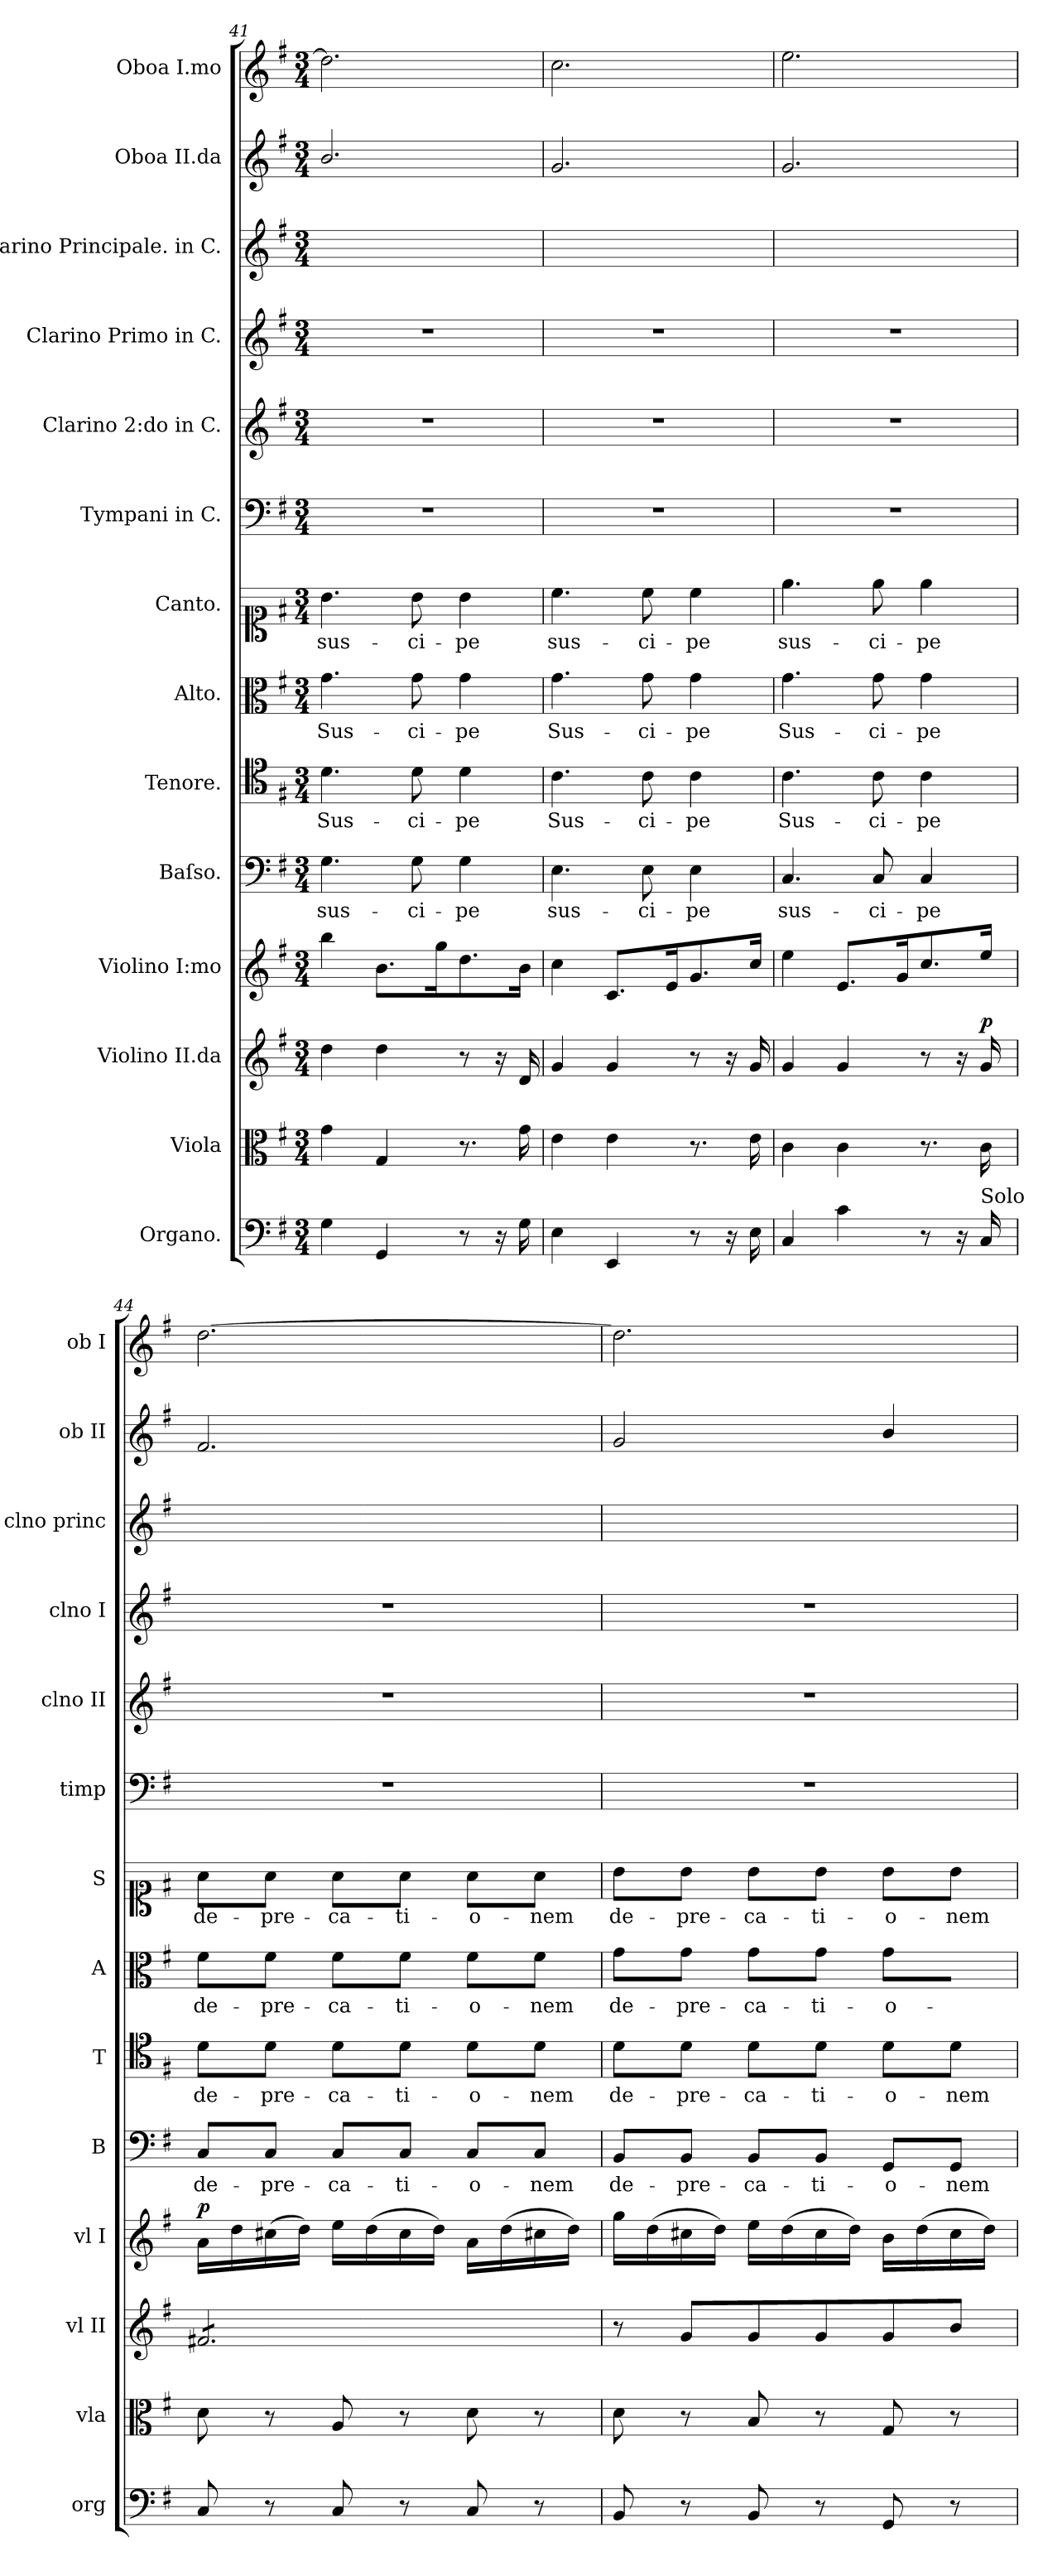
**kern	**kern	**dynam	**kern	**dynam	**kern	**dynam	**kern	**text	**dynam	**kern	**text	**dynam	**kern	**text	**dynam	**kern	**text	**dynam	**kern	**kern	**kern	**kern	**kern	**dynam	**kern
*part14	*part13	*part13	*part12	*part12	*part11	*part11	*part10	*part10	*part10	*part9	*part9	*part9	*part8	*part8	*part8	*part7	*part7	*part7	*part6	*part5	*part4	*part3	*part2	*part2	*part1
*staff14	*staff13	*staff13	*staff12	*staff12	*staff11	*staff11	*staff10	*staff10	*staff10	*staff9	*staff9	*staff9	*staff8	*staff8	*staff8	*staff7	*staff7	*staff7	*staff6	*staff5	*staff4	*staff3	*staff2	*staff2	*staff1
*I"Organo.	*I"Viola	*	*I"Violino II.da	*	*I"Violino I:mo	*	*I"Baſso.	*	*	*I"Tenore.	*	*	*I"Alto.	*	*	*I"Canto.	*	*	*I"Tympani in C.	*I"Clarino 2:do in C.	*I"Clarino Primo in C.	*I"Clarino Principale. in C.	*I"Oboa II.da	*	*I"Oboa I.mo
*I'org	*I'vla	*	*I'vl II	*	*I'vl I	*	*I'B	*	*	*I'T	*	*	*I'A	*	*	*I'S	*	*	*I'timp	*I'clno II	*I'clno I	*I'clno princ	*I'ob II	*	*I'ob I
*clefF4	*clefC3	*	*clefG2	*	*clefG2	*	*clefF4	*	*	*clefC4	*	*	*clefC3	*	*	*clefC1	*	*	*clefF4	*clefG2	*clefG2	*clefG2	*clefG2	*	*clefG2
*k[f#]	*k[f#]	*	*k[f#]	*	*k[f#]	*	*k[f#]	*	*	*k[f#]	*	*	*k[f#]	*	*	*k[f#]	*	*	*k[f#]	*k[f#]	*k[f#]	*k[f#]	*k[f#]	*	*k[f#]
*e:	*e:	*	*e:	*	*e:	*	*e:	*	*	*e:	*	*	*e:	*	*	*e:	*	*	*e:	*e:	*e:	*e:	*e:	*	*e:
*M3/4	*M3/4	*	*M3/4	*	*M3/4	*	*M3/4	*	*	*M3/4	*	*	*M3/4	*	*	*M3/4	*	*	*M3/4	*M3/4	*M3/4	*M3/4	*M3/4	*	*M3/4
=41	=41	=41	=41	=41	=41	=41	=41	=41	=41	=41	=41	=41	=41	=41	=41	=41	=41	=41	=41	=41	=41	=41	=41	=41	=41
!	!	!	!	!	!	!	!	!LO:LY:i	!	!	!LO:LY:i	!	!	!	!	!	!LO:LY:i	!	!	!	!	!	!	!	!
4G\	4g\	.	4dd\	.	4bb\	.	4.G\	sus-	.	4.d\	Sus-	.	4.g\	Sus-	.	4.b\	sus-	.	2.r	2.r	2.r	2.ryy	2.b/	.	2.dd\]
4GG/	4G/	.	4dd\	.	8.b\L	.	.	.	.	.	.	.	.	.	.	.	.	.	.	.	.	.	.	.	.
!	!	!	!	!	!	!	!	!LO:LY:i	!	!	!LO:LY:i	!	!	!	!	!	!LO:LY:i	!	!	!	!	!	!	!	!
.	.	.	.	.	.	.	8G\	-ci-	.	8d\	-ci-	.	8g\	-ci-	.	8b\	-ci-	.	.	.	.	.	.	.	.
.	.	.	.	.	16gg\K	.	.	.	.	.	.	.	.	.	.	.	.	.	.	.	.	.	.	.	.
!	!	!	!	!	!	!	!	!LO:LY:i	!	!	!LO:LY:i	!	!	!	!	!	!LO:LY:i	!	!	!	!	!	!	!	!
8r	8.r	.	8r	.	8.dd\	.	4G\	-pe	.	4d\	-pe	.	4g\	-pe	.	4b\	-pe	.	.	.	.	.	.	.	.
16r	.	.	16r	.	.	.	.	.	.	.	.	.	.	.	.	.	.	.	.	.	.	.	.	.	.
16G\	16g\	.	16d/	.	16b\Jk	.	.	.	.	.	.	.	.	.	.	.	.	.	.	.	.	.	.	.	.
=42	=42	=42	=42	=42	=42	=42	=42	=42	=42	=42	=42	=42	=42	=42	=42	=42	=42	=42	=42	=42	=42	=42	=42	=42	=42
!	!	!	!	!	!	!	!	!LO:LY:i	!	!	!LO:LY:i	!	!	!LO:LY:i	!	!	!LO:LY:i	!	!	!	!	!	!	!	!
4E\	4e\	.	4g/	.	4cc\	.	4.E\	sus-	.	4.c\	Sus-	.	4.g\	Sus-	.	4.cc\	sus-	.	2.r	2.r	2.r	2.ryy	2.g/	.	2.cc\
4EE/	4e\	.	4g/	.	8.c/L	.	.	.	.	.	.	.	.	.	.	.	.	.	.	.	.	.	.	.	.
!	!	!	!	!	!	!	!	!LO:LY:i	!	!	!LO:LY:i	!	!	!LO:LY:i	!	!	!LO:LY:i	!	!	!	!	!	!	!	!
.	.	.	.	.	.	.	8E\	-ci-	.	8c\	-ci-	.	8g\	-ci-	.	8cc\	-ci-	.	.	.	.	.	.	.	.
.	.	.	.	.	16e/K	.	.	.	.	.	.	.	.	.	.	.	.	.	.	.	.	.	.	.	.
!	!	!	!	!	!	!	!	!LO:LY:i	!	!	!LO:LY:i	!	!	!LO:LY:i	!	!	!LO:LY:i	!	!	!	!	!	!	!	!
8r	8.r	.	8r	.	8.g/	.	4E\	-pe	.	4c\	-pe	.	4g\	-pe	.	4cc\	-pe	.	.	.	.	.	.	.	.
16r	.	.	16r	.	.	.	.	.	.	.	.	.	.	.	.	.	.	.	.	.	.	.	.	.	.
16E\	16e\	.	16g/	.	16cc/Jk	.	.	.	.	.	.	.	.	.	.	.	.	.	.	.	.	.	.	.	.
=43	=43	=43	=43	=43	=43	=43	=43	=43	=43	=43	=43	=43	=43	=43	=43	=43	=43	=43	=43	=43	=43	=43	=43	=43	=43
!	!	!	!	!	!	!	!	!LO:LY:i	!	!	!LO:LY:i	!	!	!LO:LY:i	!	!	!LO:LY:i	!	!	!	!	!	!	!	!
4C/	4c\	.	4g/	.	4ee\	.	4.C/	sus-	.	4.c\	Sus-	.	4.g\	Sus-	.	4.ee\	sus-	.	2.r	2.r	2.r	2.ryy	2.g/	.	2.ee\
4c\	4c\	.	4g/	.	8.e/L	.	.	.	.	.	.	.	.	.	.	.	.	.	.	.	.	.	.	.	.
!	!	!	!	!	!	!	!	!LO:LY:i	!	!	!LO:LY:i	!	!	!LO:LY:i	!	!	!LO:LY:i	!	!	!	!	!	!	!	!
.	.	.	.	.	.	.	8C/	-ci-	.	8c\	-ci-	.	8g\	-ci-	.	8ee\	-ci-	.	.	.	.	.	.	.	.
.	.	.	.	.	16g/K	.	.	.	.	.	.	.	.	.	.	.	.	.	.	.	.	.	.	.	.
!	!	!	!	!	!	!	!	!LO:LY:i	!	!	!LO:LY:i	!	!	!LO:LY:i	!	!	!LO:LY:i	!	!	!	!	!	!	!	!
8r	8.r	.	8r	.	8.cc/	.	4C/	-pe	.	4c\	-pe	.	4g\	-pe	.	4ee\	-pe	.	.	.	.	.	.	.	.
16r	.	.	16r	.	.	.	.	.	.	.	.	.	.	.	.	.	.	.	.	.	.	.	.	.	.
!LO:TX:a:t=Solo	!	!	!	!	!	!	!	!	!	!	!	!	!	!	!	!	!	!	!	!	!	!	!	!	!
!	!	!	!	!LO:DY:a	!	!	!	!	!	!	!	!	!	!	!	!	!	!	!	!	!	!	!	!	!
16C/	16c\	.	16g/	p	16ee/Jk	.	.	.	.	.	.	.	.	.	.	.	.	.	.	.	.	.	.	.	.
=44	=44	=44	=44	=44	=44	=44	=44	=44	=44	=44	=44	=44	=44	=44	=44	=44	=44	=44	=44	=44	=44	=44	=44	=44	=44
!	!	!LO:DY:b	!	!	!	!LO:DY:a	!	!	!LO:DY:a	!	!	!LO:DY:a	!	!	!LO:DY:a	!	!	!LO:DY:a	!	!	!	!	!	!	!
*	*	*	*tremolo	*	*	*	*	*	*	*	*	*	*	*	*	*	*	*	*	*	*	*	*	*	*
8C/	8d\	po.	8f#X/L	.	16a\LL	p	8C/L	de-	po	8d\L	de-	po	8f#\L	de-	po	8a\L	de-	po	2.r	2.r	2.r	2.ryy	2.f#/	p&colon;	[2.dd\
.	.	.	.	.	16dd\	.	.	.	.	.	.	.	.	.	.	.	.	.	.	.	.	.	.	.	.
8r	8r	.	8f#X/	.	(16cc#X\	.	8C/J	-pre-	.	8d\J	-pre-	.	8f#\J	-pre-	.	8a\J	-pre-	.	.	.	.	.	.	.	.
.	.	.	.	.	16dd\JJ)	.	.	.	.	.	.	.	.	.	.	.	.	.	.	.	.	.	.	.	.
8C/	8A/	.	8f#X/	.	16ee\LL	.	8C/L	-ca-	.	8d\L	-ca-	.	8f#\L	-ca-	.	8a\L	-ca-	.	.	.	.	.	.	.	.
.	.	.	.	.	(16dd\	.	.	.	.	.	.	.	.	.	.	.	.	.	.	.	.	.	.	.	.
8r	8r	.	8f#X/	.	16cc#\	.	8C/J	-ti-	.	8d\J	-ti-	.	8f#\J	-ti-	.	8a\J	-ti-	.	.	.	.	.	.	.	.
.	.	.	.	.	16dd\JJ)	.	.	.	.	.	.	.	.	.	.	.	.	.	.	.	.	.	.	.	.
8C/	8d\	.	8f#X/	.	16a\LL	.	8C/L	-o-	.	8d\L	-o-	.	8f#\L	-o-	.	8a\L	-o-	.	.	.	.	.	.	.	.
.	.	.	.	.	(16dd\	.	.	.	.	.	.	.	.	.	.	.	.	.	.	.	.	.	.	.	.
8r	8r	.	8f#X/J	.	16cc#X\	.	8C/J	-nem	.	8d\J	-nem	.	8f#\J	-nem	.	8a\J	-nem	.	.	.	.	.	.	.	.
*	*	*	*Xtremolo	*	*	*	*	*	*	*	*	*	*	*	*	*	*	*	*	*	*	*	*	*	*
.	.	.	.	.	16dd\JJ)	.	.	.	.	.	.	.	.	.	.	.	.	.	.	.	.	.	.	.	.
=45	=45	=45	=45	=45	=45	=45	=45	=45	=45	=45	=45	=45	=45	=45	=45	=45	=45	=45	=45	=45	=45	=45	=45	=45	=45
!	!	!	!	!	!	!	!	!LO:LY:i	!	!	!LO:LY:i	!	!	!LO:LY:i	!	!	!LO:LY:i	!	!	!	!	!	!	!	!
8BB/	8d\	.	8r	.	16gg\LL	.	8BB/L	de-	.	8d\L	de-	.	8g\L	de-	.	8b\L	de-	.	2.r	2.r	2.r	2.ryy	2g/	.	2.dd\]
.	.	.	.	.	(16dd\	.	.	.	.	.	.	.	.	.	.	.	.	.	.	.	.	.	.	.	.
!	!	!	!	!	!	!	!	!LO:LY:i	!	!	!LO:LY:i	!	!	!LO:LY:i	!	!	!LO:LY:i	!	!	!	!	!	!	!	!
8r	8r	.	8g/L	.	16cc#X\	.	8BB/J	-pre-	.	8d\J	-pre-	.	8g\J	-pre-	.	8b\J	-pre-	.	.	.	.	.	.	.	.
.	.	.	.	.	16dd\JJ)	.	.	.	.	.	.	.	.	.	.	.	.	.	.	.	.	.	.	.	.
!	!	!	!	!	!	!	!	!LO:LY:i	!	!	!LO:LY:i	!	!	!LO:LY:i	!	!	!LO:LY:i	!	!	!	!	!	!	!	!
8BB/	8B/	.	8g/	.	16ee\LL	.	8BB/L	-ca-	.	8d\L	-ca-	.	8g\L	-ca-	.	8b\L	-ca-	.	.	.	.	.	.	.	.
.	.	.	.	.	(16dd\	.	.	.	.	.	.	.	.	.	.	.	.	.	.	.	.	.	.	.	.
!	!	!	!	!	!	!	!	!LO:LY:i	!	!	!LO:LY:i	!	!	!LO:LY:i	!	!	!LO:LY:i	!	!	!	!	!	!	!	!
8r	8r	.	8g/	.	16cc#\	.	8BB/J	-ti-	.	8d\J	-ti-	.	8g\J	-ti-	.	8b\J	-ti-	.	.	.	.	.	.	.	.
.	.	.	.	.	16dd\JJ)	.	.	.	.	.	.	.	.	.	.	.	.	.	.	.	.	.	.	.	.
!	!	!	!	!	!	!	!	!LO:LY:i	!	!	!LO:LY:i	!	!	!LO:LY:i	!	!	!LO:LY:i	!	!	!	!	!	!	!	!
8GG/	8G/	.	8g/	.	16b\LL	.	8GG/L	-o-	.	8d\L	-o-	.	8g\L	-o-	.	8b\L	-o-	.	.	.	.	.	4b/	.	.
.	.	.	.	.	(16dd\	.	.	.	.	.	.	.	.	.	.	.	.	.	.	.	.	.	.	.	.
!	!	!	!	!	!	!	!	!LO:LY:i	!	!	!LO:LY:i	!	!	!LO:LY:i	!	!	!LO:LY:i	!	!	!	!	!	!	!	!
8r	8r	.	8b/J	.	16cc#\	.	8GG/J	-nem	.	8d\J	-nem	.	8g\Jyy	-nem	.	8b\J	-nem	.	.	.	.	.	.	.	.
.	.	.	.	.	16dd\JJ)	.	.	.	.	.	.	.	.	.	.	.	.	.	.	.	.	.	.	.	.
=	=	=	=	=	=	=	=	=	=	=	=	=	=	=	=	=	=	=	=	=	=	=	=	=	=
*-	*-	*-	*-	*-	*-	*-	*-	*-	*-	*-	*-	*-	*-	*-	*-	*-	*-	*-	*-	*-	*-	*-	*-	*-	*-
